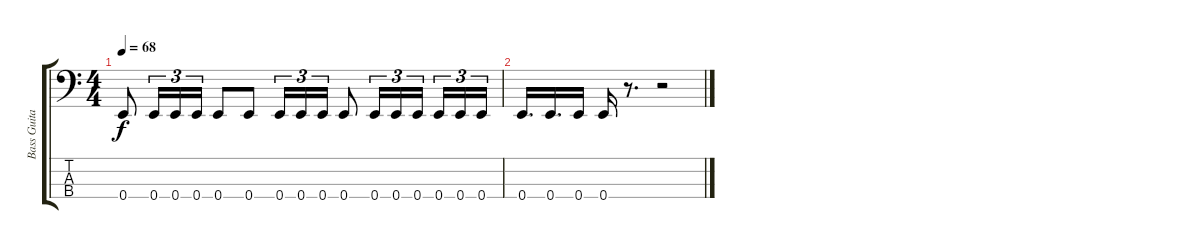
\track ("Bass Guitar" "Bass Guita") {instrument electricbassfinger}
\staff {score tabs}
\tuning (G2 D2 A1 E1) {hide}
\ts (4 4)
\tempo 68
\clef f4
\ks c
0.4.8{dy f} 0.4.16{tu (3 2)} 0.4.16{tu (3 2)} 0.4.16{tu (3 2)} 0.4.8 0.4.8 0.4.16{tu (3 2)} 0.4.16{tu (3 2)} 0.4.16{tu (3 2)} 0.4.8 0.4.16{tu (3 2)} 0.4.16{tu (3 2)} 0.4.16{tu (3 2) beam splitsecondary} 0.4.16{tu (3 2)} 0.4.16{tu (3 2)} 0.4.16{tu (3 2)} |
0.4.16{d} 0.4.16{d} 0.4.16 0.4.16 r.8{d} r.2
